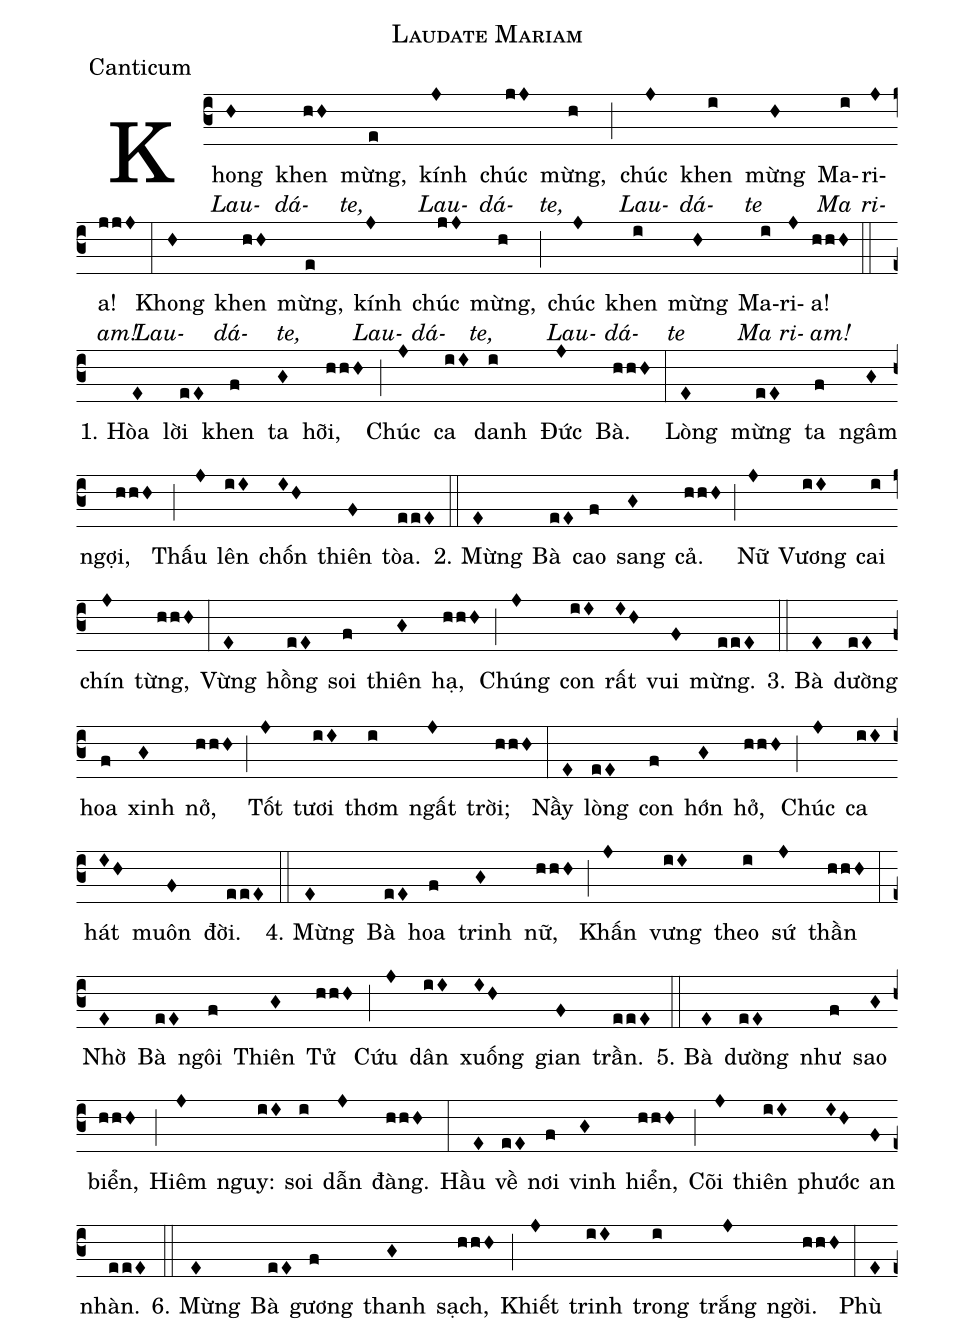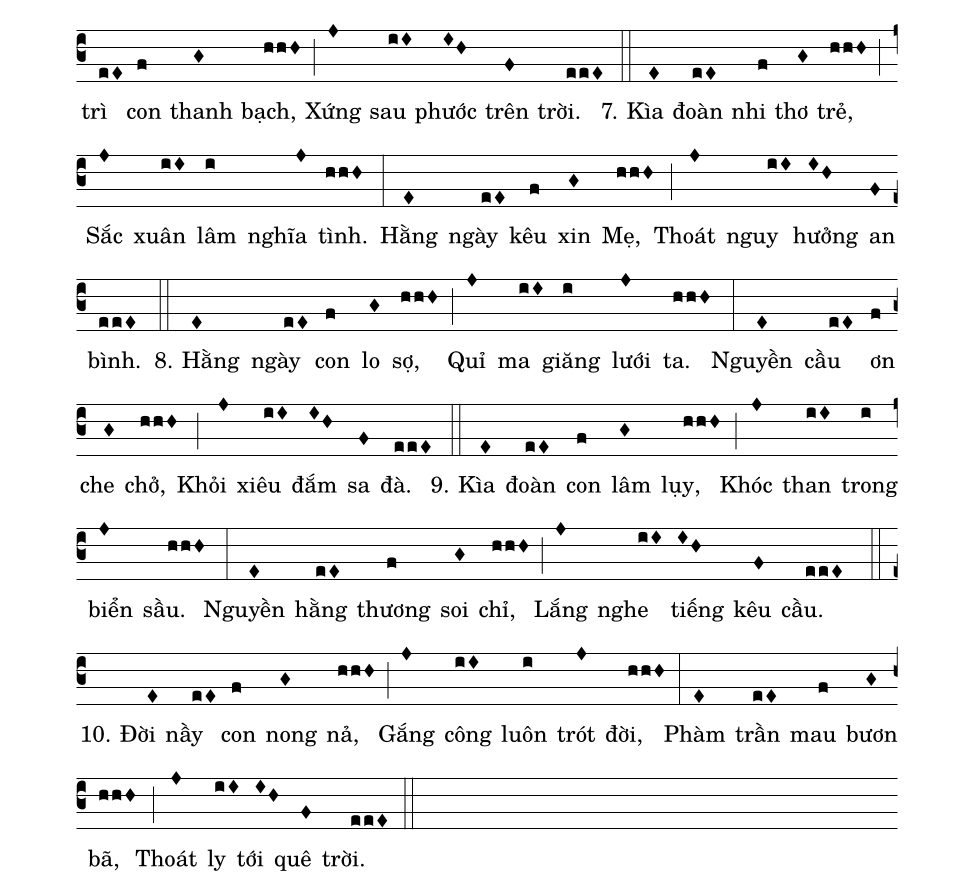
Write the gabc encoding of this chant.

name:Laudate Mariam;
office-part:Canticum;
%%
(c3)Khong[Lau-](H) khen[dá-](hH) mừng,[te,](e) kính[Lau-](J) chúc[dá-](jJ) mừng,[te,](h) (;) chúc[Lau-](J) khen[dá-](i) mừng[te](H) Ma[Ma](i)ri[ri-](J)a![am!](jj/J) (:)
Khong[Lau-](H) khen[dá-](hH) mừng,[te,](e) kính[Lau-](J) chúc[dá-](jJ) mừng,[te,](h) (;) chúc[Lau-](J) khen[dá-](i) mừng[te](H) Ma[Ma](i)ri[ri-](J)a![am!](hh/H) (::Z)
1. Hòa(E) lời(eE) khen(f) ta(G) hỡi,(hh/H) (;) Chúc(J) ca(iI) danh(i) Đức(J) Bà.(hh/H) (:) Lòng(E) mừng(eE) ta(f) ngâm(G) ngợi,(hh/H) (;) Thấu(J) lên(iI) chốn(IH) thiên(F) tòa.(ee/E) (::)
2. Mừng(E) Bà(eE) cao(f) sang(G) cả.(hh/H) (;) Nữ(J) Vương(iI) cai(i) chín(J) từng,(hh/H) (:) Vừng(E) hồng(eE) soi(f) thiên(G) hạ,(hh/H) (;) Chúng(J) con(iI) rất(IH) vui(F) mừng.(ee/E) (::)
3. Bà(E) dường(eE) hoa(f) xinh(G) nở,(hh/H) (;) Tốt(J) tươi(iI) thơm(i) ngất(J) trời;(hh/H) (:) Nầy(E) lòng(eE) con(f) hớn(G) hở,(hh/H) (;) Chúc(J) ca(iI) hát(IH) muôn(F) đời.(ee/E) (::)
4. Mừng(E) Bà(eE) hoa(f) trinh(G) nữ,(hh/H) (;) Khấn(J) vưng(iI) theo(i) sứ(J) thần(hh/H) (:) Nhờ(E) Bà(eE) ngôi(f) Thiên(G) Tử(hh/H) (;) Cứu(J) dân(iI) xuống(IH) gian(F) trần.(ee/E) (::)
5. Bà(E) dường(eE) như(f) sao(G) biển,(hh/H) (;) Hiêm(J) nguy:(iI) soi(i) dẫn(J) đàng.(hh/H) (:) Hầu(E) về(eE) nơi(f) vinh(G) hiển,(hh/H) (;) Cõi(J) thiên(iI) phước(IH) an(F) nhàn.(ee/E) (::)
6. Mừng(E) Bà(eE) gương(f) thanh(G) sạch,(hh/H) (;) Khiết(J) trinh(iI) trong(i) trắng(J) ngời.(hh/H) (:) Phù(E) trì(eE) con(f) thanh(G) bạch,(hh/H) (;) Xứng(J) sau(iI) phước(IH) trên(F) trời.(ee/E) (::)
7. Kìa(E) đoàn(eE) nhi(f) thơ(G) trẻ,(hh/H) (;) Sắc(J) xuân(iI) lâm(i) nghĩa(J) tình.(hh/H) (:) Hằng(E) ngày(eE) kêu(f) xin(G) Mẹ,(hh/H) (;) Thoát(J) nguy(iI) hưởng(IH) an(F) bình.(ee/E) (::)
8. Hằng(E) ngày(eE) con(f) lo(G) sợ,(hh/H) (;) Quỉ(J) ma(iI) giăng(i) lưới(J) ta.(hh/H) (:) Nguyền(E) cầu(eE) ơn(f) che(G) chở,(hh/H) (;) Khỏi(J) xiêu(iI) đắm(IH) sa(F) đà.(ee/E) (::)
9. Kìa(E) đoàn(eE) con(f) lâm(G) lụy,(hh/H) (;) Khóc(J) than(iI) trong(i) biển(J) sầu.(hh/H) (:) Nguyền(E) hằng(eE) thương(f) soi(G) chỉ,(hh/H) (;) Lắng(J) nghe(iI) tiếng(IH) kêu(F) cầu.(ee/E) (::)
10. Đời(E) nầy(eE) con(f) nong(G) nả,(hh/H) (;) Gắng(J) công(iI) luôn(i) trót(J) đời,(hh/H) (:) Phàm(E) trần(eE) mau(f) bươn(G) bã,(hh/H) (;) Thoát(J) ly(iI) tới(IH) quê(F) trời.(ee/E) (::)
